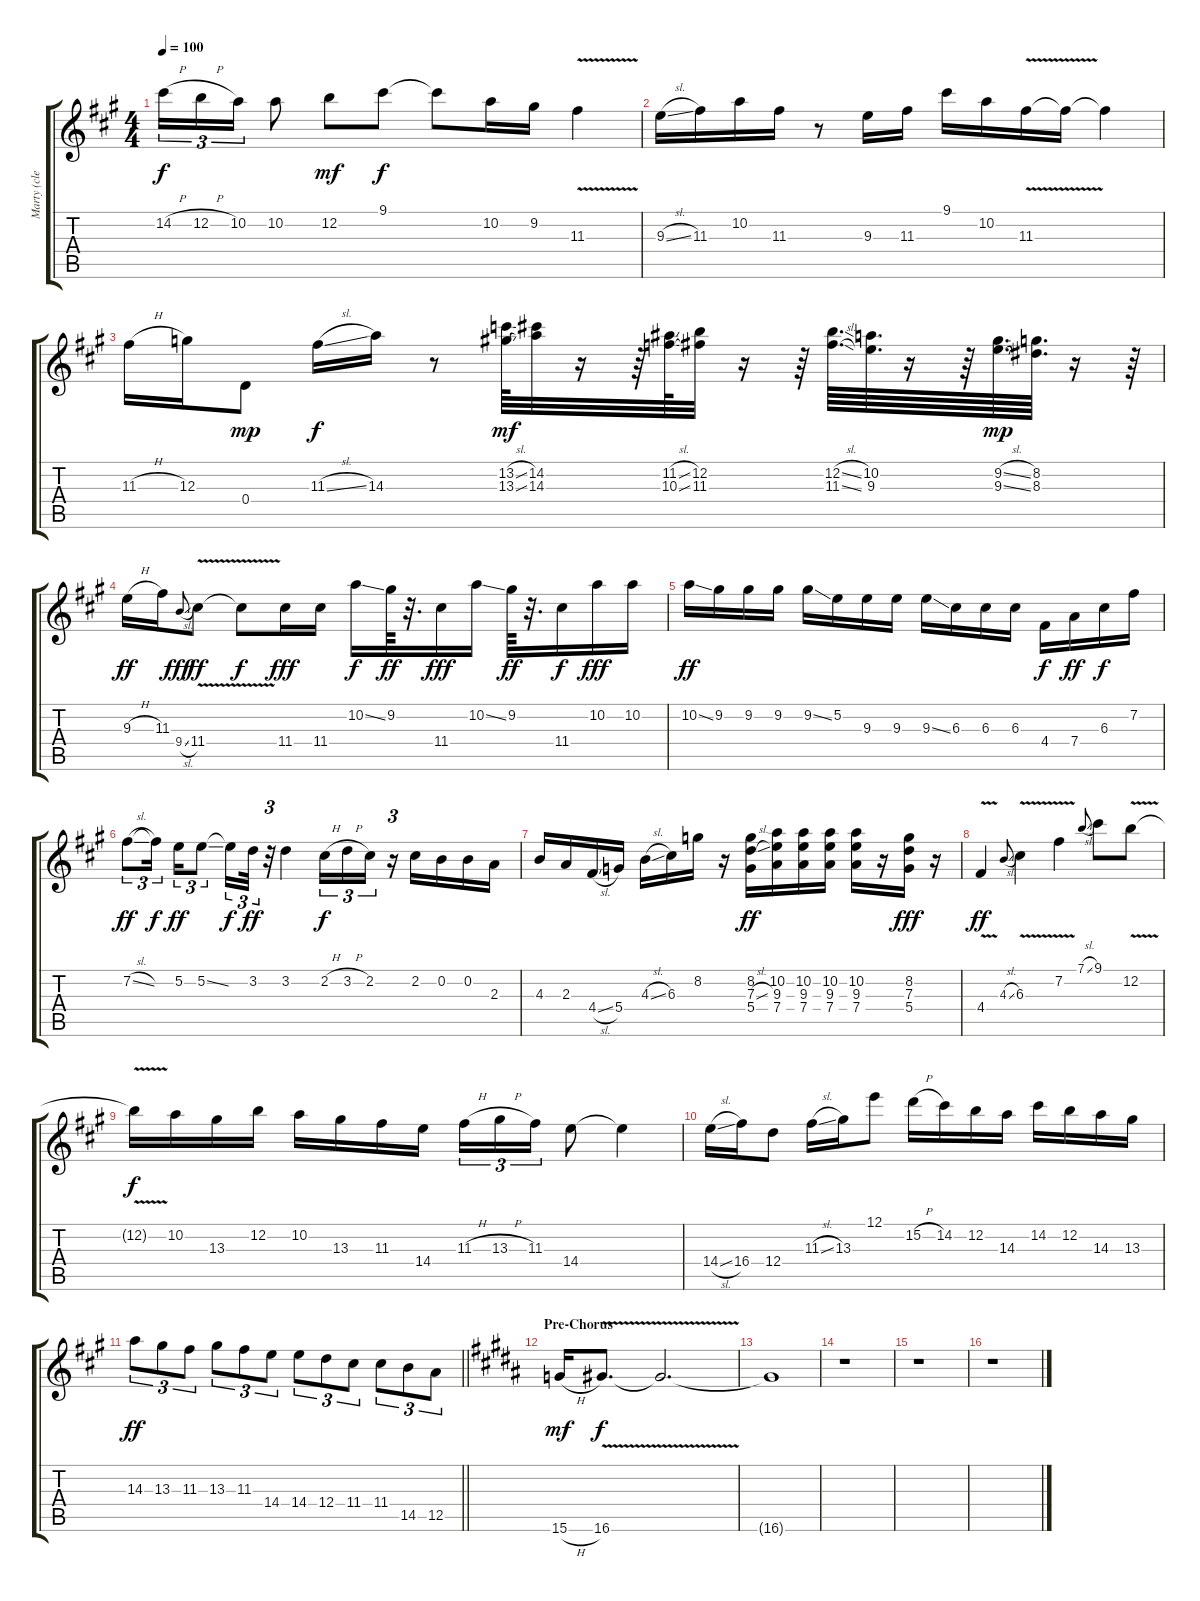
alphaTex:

\track ("Marty (clean)" "Marty (cle") {instrument electricguitarclean}
\staff {score tabs}
\tuning (E4 B3 G3 D3 A2 E2) {hide}
\ts (4 4)
\tempo 100
\clef g2
\ks a
14.2{h}.16{tu (3 2) dy f} 12.2{h}.16{tu (3 2)} 10.2.16{tu (3 2)} 10.2.8 12.2.8{dy mf} 9.1.8{dy f} 9.1{t}.8 10.2.16 9.2.16 11.3{v}.4 |
9.3{sl}.16 11.3.16 10.2.16 11.3.16 r.8 9.3.16 11.3.16 9.1.16 10.2.16 11.3{v}.16 11.3{t}.16 11.3{t}.4 |
11.3{h}.16 12.3.16 0.4.8{dy mp} 11.3{sl}.16{dy f} 14.3.16 r.8 (13.2{sl} 13.3{sl}).64{dy mf} (14.2 14.3).32 r.16 r.64 (11.2{sl} 10.3{sl}).64 (12.2 11.3).32 r.16 r.64 (12.2{sl} 11.3{sl}).64{d} (10.2 9.3).64{d} r.16 r.64 (9.2{sl} 9.3{sl}).64{d dy mp} (8.2 8.3).64{d} r.16 r.64 |
9.3{h}.16{dy ff} 11.3.16 9.4{sl}.8{gr onbeat dy fff} 11.4{v}.8{dy ff} 11.4{t}.8{dy f} 11.4.16{dy fff} 11.4.16 10.2{ss}.16{dy f} 9.2.64{dy ff} r.32{d} 11.4.16{dy fff} 10.2{ss}.16 9.2.64{dy ff} r.32{d} 11.4.16{dy f} 10.2.16{dy fff} 10.2.16 |
10.2{ss}.16{dy ff} 9.2.16 9.2.16 9.2.16 9.2{ss}.16 5.2.16 9.3.16 9.3.16 9.3{ss}.16 6.3.16 6.3.16 6.3.16 4.4.16{dy f} 7.4.16{dy ff} 6.3.16{dy f} 7.2.16 |
7.2{sl}.8{tu (3 2) dy ff} 7.2{t}.16{tu (3 2) dy f beam splitsecondary} 5.2.16{tu (3 2) dy ff} 5.2{ss}.8{tu (3 2)} 5.2{t}.16{tu (3 2) dy f} 3.2.32{tu (3 2) dy ff} r.32{tu (3 2)} 3.2.4 2.2{h}.16{tu (3 2) dy f} 3.2{h}.16{tu (3 2)} 2.2.16{tu (3 2)} r.16{tu (3 2)} 2.2.16 0.2.16 0.2.16 2.3.16 |
4.3.16 2.3.16 4.4{sl}.16 5.4.16 4.3{sl}.16 6.3.16 8.2.16 r.16 (8.2 7.3{sl} 5.4).16{dy ff} (10.2 9.3 7.4).16 (10.2 9.3 7.4).16 (10.2 9.3 7.4).16 (10.2 9.3 7.4).16 r.16 (8.2 7.3 5.4).16{dy fff} r.16 |
4.4{v}.4{dy ff} 4.3{sl}.8{gr onbeat} 6.3{v}.4 7.2{v}.4 7.1{sl}.8{gr onbeat} 9.1.8 12.2{v}.8 |
12.2{t}.16{dy f} 10.2.16 13.3.16 12.2.16 10.2.16 13.3.16 11.3.16 14.4.16 11.3{h}.16{tu (3 2)} 13.3{h}.16{tu (3 2)} 11.3.16{tu (3 2)} 14.4.8 14.4{t}.4 |
14.4{sl}.16 16.4.16 12.4.8 11.3{sl}.16 13.3.16 12.1.8 15.2{h}.16 14.2.16 12.2.16 14.3.16 14.2.16 12.2.16 14.3.16 13.3.16 |
\barLineRight lightlight
14.3.8{tu (3 2) dy ff} 13.3.8{tu (3 2)} 11.3.8{tu (3 2)} 13.3.8{tu (3 2)} 11.3.8{tu (3 2)} 14.4.8{tu (3 2)} 14.4.8{tu (3 2)} 12.4.8{tu (3 2)} 11.4.8{tu (3 2)} 11.4.8{tu (3 2)} 14.5.8{tu (3 2)} 12.5.8{tu (3 2)} |
\section ("" "Pre-Chorus")
\ks b
15.6{h}.16{dy mf} 16.6{v}.8{d dy f} 16.6{t}.2{d} |
\ks g#minor
16.6{t}.1 |
r.1 |
r.1 |
r.1
